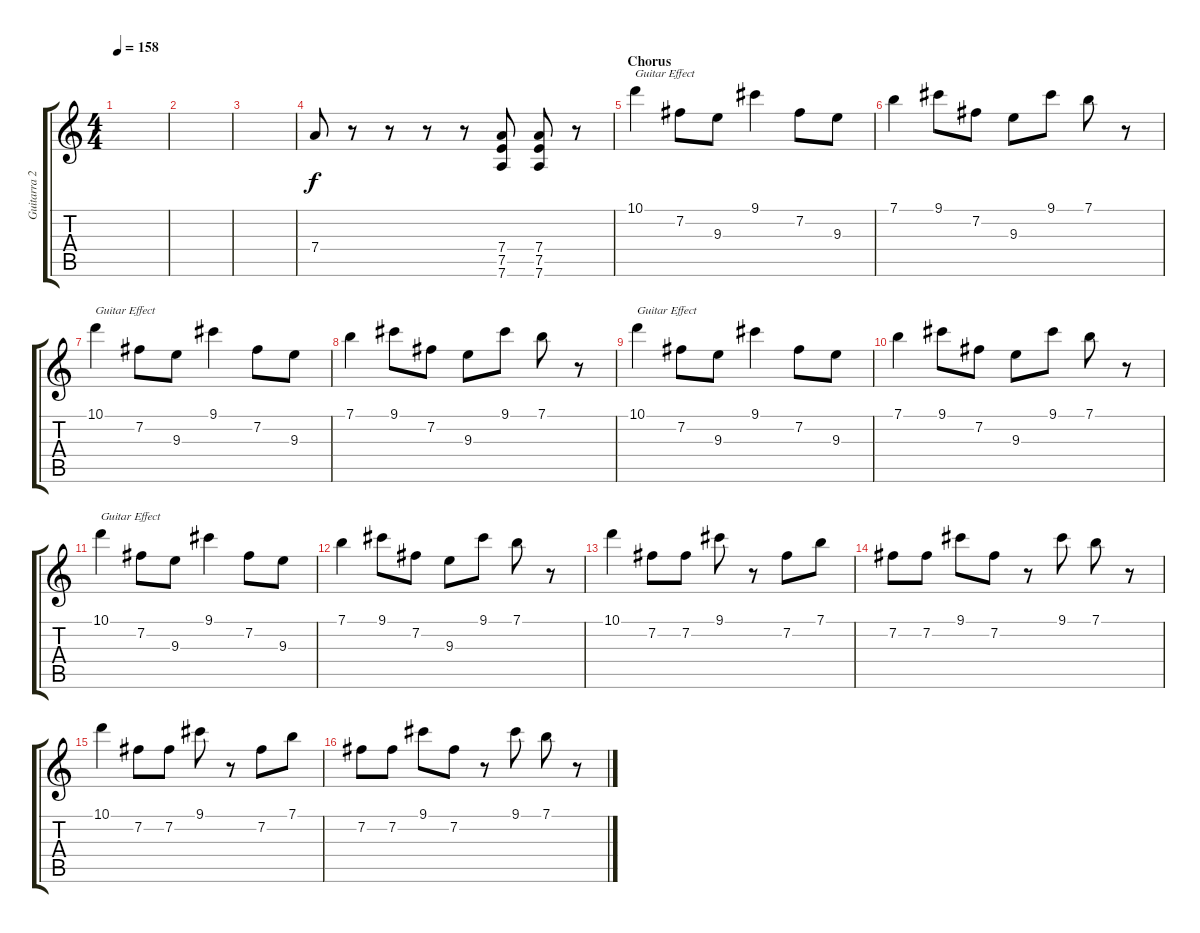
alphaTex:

\track ("Guitarra 2" "Guitarra 2") {instrument acousticguitarsteel}
\staff {score tabs}
\tuning (E4 B3 G3 D3 A2 D2) {hide}
\ts (4 4)
\tempo 158
\clef g2
\ks c
|
|
|
7.4.8{instrument distortionguitar} r.8 r.8 r.8 r.8 (7.4 7.5 7.6).8{volume 12 instrument distortionguitar} (7.4 7.5 7.6).8 r.8 |
\section ("" "Chorus")
10.1.4{txt "Guitar Effect" instrument electricguitarclean} 7.2.8 9.3.8 9.1.4 7.2.8 9.3.8 |
7.1.4 9.1.8 7.2.8 9.3.8 9.1.8 7.1.8 r.8 |
10.1.4{txt "Guitar Effect" instrument electricguitarclean} 7.2.8 9.3.8 9.1.4 7.2.8 9.3.8 |
7.1.4 9.1.8 7.2.8 9.3.8 9.1.8 7.1.8 r.8 |
10.1.4{txt "Guitar Effect" instrument electricguitarclean} 7.2.8 9.3.8 9.1.4 7.2.8 9.3.8 |
7.1.4 9.1.8 7.2.8 9.3.8 9.1.8 7.1.8 r.8 |
10.1.4{txt "Guitar Effect" instrument electricguitarclean} 7.2.8 9.3.8 9.1.4 7.2.8 9.3.8 |
7.1.4 9.1.8 7.2.8 9.3.8 9.1.8 7.1.8 r.8 |
10.1.4{instrument electricguitarclean} 7.2.8 7.2.8 9.1.8 r.8 7.2.8 7.1.8 |
7.2.8 7.2.8 9.1.8 7.2.8 r.8 9.1.8 7.1.8 r.8 |
10.1.4 7.2.8 7.2.8 9.1.8 r.8 7.2.8 7.1.8 |
7.2.8 7.2.8 9.1.8 7.2.8 r.8 9.1.8 7.1.8 r.8
